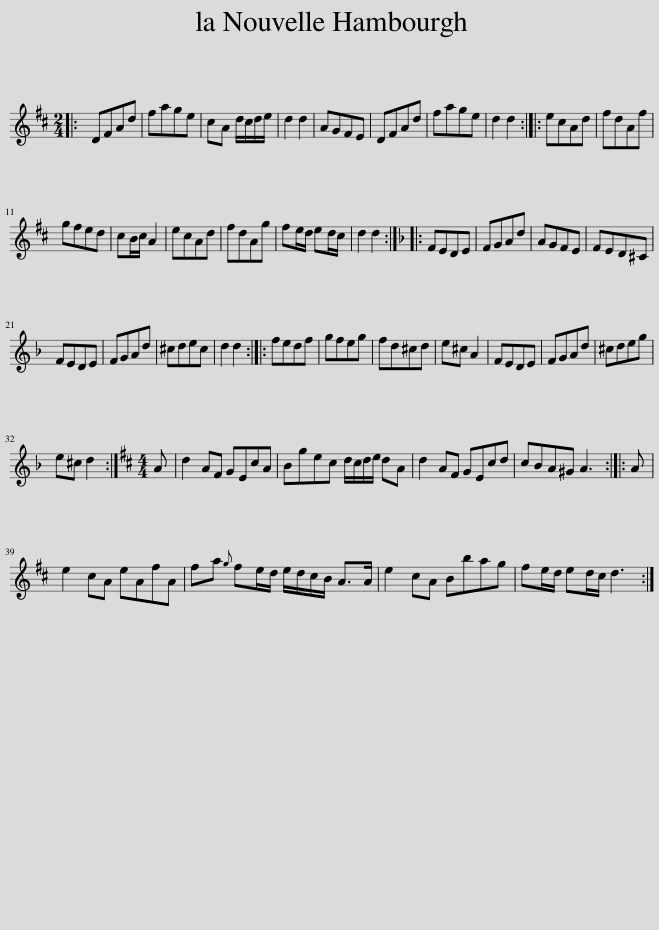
X:1
L:1/8
M:2/4
I:linebreak $
K:D
V:1 treble
V:1
|: DFAd | fage | cA d/c/d/e/ | d2 d2 | AGFE | %5
 DFAd | fage | d2 d2 :: ecAd | fdAf |$ %10
 gfed | cB/c/ A2 | ecAd | fdAg | fe/d/ ed/c/ | %15
 d2 d2 ::[K:Dmin] FEDE | FGAd | AGFE | FED^C |$ %20
 FEDE | FGAd | ^cdec | d2 d2 :: fedf | %25
 gfeg | fd^cd | e^c A2 | FEDE | FGAd | %30
 ^cdeg |$ e^c d2 :|[K:D][M:4/4] A | d2 AF GEcA | Bgec d/c/d/e/ dA | %35
 d2 AF GEcd | cBA^G A3 :: A |$ e2 cA eAfA | fa{g} fe/d/ e/d/c/B/ A>A | %40
 e2 cA Bbag | fe/d/ ed/c/ d3 :| %42
